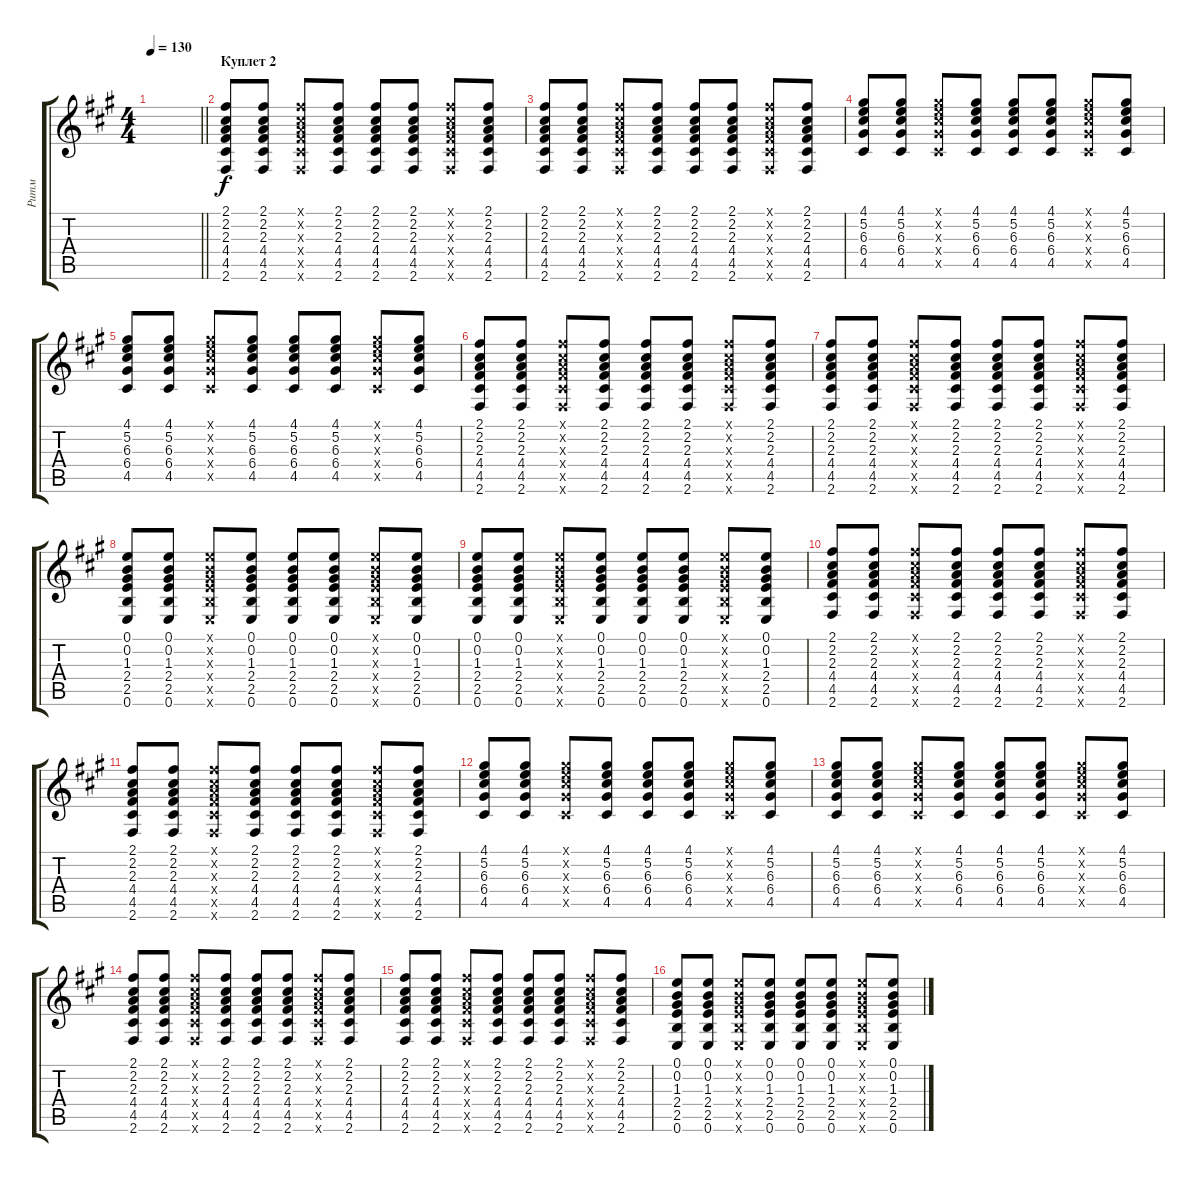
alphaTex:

\track ("Ритм" "Ритм") {solo instrument acousticguitarsteel}
\staff {score tabs}
\tuning (E4 B3 G3 D3 A2 E2) {hide}
\ts (4 4)
\tempo 130
\clef g2
\barLineRight lightlight
\ks f#minor
|
\section ("" "Куплет 2")
(2.1 2.2 2.3 4.4 4.5 2.6).8 (2.1 2.2 2.3 4.4 4.5 2.6).8 (2.1{x} 2.2{x} 2.3{x} 4.4{x} 4.5{x} 2.6{x}).8 (2.1 2.2 2.3 4.4 4.5 2.6).8 (2.1 2.2 2.3 4.4 4.5 2.6).8 (2.1 2.2 2.3 4.4 4.5 2.6).8 (2.1{x} 2.2{x} 2.3{x} 4.4{x} 4.5{x} 2.6{x}).8 (2.1 2.2 2.3 4.4 4.5 2.6).8 |
(2.1 2.2 2.3 4.4 4.5 2.6).8 (2.1 2.2 2.3 4.4 4.5 2.6).8 (2.1{x} 2.2{x} 2.3{x} 4.4{x} 4.5{x} 2.6{x}).8 (2.1 2.2 2.3 4.4 4.5 2.6).8 (2.1 2.2 2.3 4.4 4.5 2.6).8 (2.1 2.2 2.3 4.4 4.5 2.6).8 (2.1{x} 2.2{x} 2.3{x} 4.4{x} 4.5{x} 2.6{x}).8 (2.1 2.2 2.3 4.4 4.5 2.6).8 |
(4.1 5.2 6.3 6.4 4.5).8 (4.1 5.2 6.3 6.4 4.5).8 (4.1{x} 5.2{x} 6.3{x} 6.4{x} 4.5{x}).8 (4.1 5.2 6.3 6.4 4.5).8 (4.1 5.2 6.3 6.4 4.5).8 (4.1 5.2 6.3 6.4 4.5).8 (4.1{x} 5.2{x} 6.3{x} 6.4{x} 4.5{x}).8 (4.1 5.2 6.3 6.4 4.5).8 |
(4.1 5.2 6.3 6.4 4.5).8 (4.1 5.2 6.3 6.4 4.5).8 (4.1{x} 5.2{x} 6.3{x} 6.4{x} 4.5{x}).8 (4.1 5.2 6.3 6.4 4.5).8 (4.1 5.2 6.3 6.4 4.5).8 (4.1 5.2 6.3 6.4 4.5).8 (4.1{x} 5.2{x} 6.3{x} 6.4{x} 4.5{x}).8 (4.1 5.2 6.3 6.4 4.5).8 |
(2.1 2.2 2.3 4.4 4.5 2.6).8 (2.1 2.2 2.3 4.4 4.5 2.6).8 (2.1{x} 2.2{x} 2.3{x} 4.4{x} 4.5{x} 2.6{x}).8 (2.1 2.2 2.3 4.4 4.5 2.6).8 (2.1 2.2 2.3 4.4 4.5 2.6).8 (2.1 2.2 2.3 4.4 4.5 2.6).8 (2.1{x} 2.2{x} 2.3{x} 4.4{x} 4.5{x} 2.6{x}).8 (2.1 2.2 2.3 4.4 4.5 2.6).8 |
(2.1 2.2 2.3 4.4 4.5 2.6).8 (2.1 2.2 2.3 4.4 4.5 2.6).8 (2.1{x} 2.2{x} 2.3{x} 4.4{x} 4.5{x} 2.6{x}).8 (2.1 2.2 2.3 4.4 4.5 2.6).8 (2.1 2.2 2.3 4.4 4.5 2.6).8 (2.1 2.2 2.3 4.4 4.5 2.6).8 (2.1{x} 2.2{x} 2.3{x} 4.4{x} 4.5{x} 2.6{x}).8 (2.1 2.2 2.3 4.4 4.5 2.6).8 |
(0.1 0.2 1.3 2.4 2.5 0.6).8 (0.1 0.2 1.3 2.4 2.5 0.6).8 (0.1{x} 0.2{x} 1.3{x} 2.4{x} 2.5{x} 0.6{x}).8 (0.1 0.2 1.3 2.4 2.5 0.6).8 (0.1 0.2 1.3 2.4 2.5 0.6).8 (0.1 0.2 1.3 2.4 2.5 0.6).8 (0.1{x} 0.2{x} 1.3{x} 2.4{x} 2.5{x} 0.6{x}).8 (0.1 0.2 1.3 2.4 2.5 0.6).8 |
(0.1 0.2 1.3 2.4 2.5 0.6).8 (0.1 0.2 1.3 2.4 2.5 0.6).8 (0.1{x} 0.2{x} 1.3{x} 2.4{x} 2.5{x} 0.6{x}).8 (0.1 0.2 1.3 2.4 2.5 0.6).8 (0.1 0.2 1.3 2.4 2.5 0.6).8 (0.1 0.2 1.3 2.4 2.5 0.6).8 (0.1{x} 0.2{x} 1.3{x} 2.4{x} 2.5{x} 0.6{x}).8 (0.1 0.2 1.3 2.4 2.5 0.6).8 |
(2.1 2.2 2.3 4.4 4.5 2.6).8 (2.1 2.2 2.3 4.4 4.5 2.6).8 (2.1{x} 2.2{x} 2.3{x} 4.4{x} 4.5{x} 2.6{x}).8 (2.1 2.2 2.3 4.4 4.5 2.6).8 (2.1 2.2 2.3 4.4 4.5 2.6).8 (2.1 2.2 2.3 4.4 4.5 2.6).8 (2.1{x} 2.2{x} 2.3{x} 4.4{x} 4.5{x} 2.6{x}).8 (2.1 2.2 2.3 4.4 4.5 2.6).8 |
(2.1 2.2 2.3 4.4 4.5 2.6).8 (2.1 2.2 2.3 4.4 4.5 2.6).8 (2.1{x} 2.2{x} 2.3{x} 4.4{x} 4.5{x} 2.6{x}).8 (2.1 2.2 2.3 4.4 4.5 2.6).8 (2.1 2.2 2.3 4.4 4.5 2.6).8 (2.1 2.2 2.3 4.4 4.5 2.6).8 (2.1{x} 2.2{x} 2.3{x} 4.4{x} 4.5{x} 2.6{x}).8 (2.1 2.2 2.3 4.4 4.5 2.6).8 |
(4.1 5.2 6.3 6.4 4.5).8 (4.1 5.2 6.3 6.4 4.5).8 (4.1{x} 5.2{x} 6.3{x} 6.4{x} 4.5{x}).8 (4.1 5.2 6.3 6.4 4.5).8 (4.1 5.2 6.3 6.4 4.5).8 (4.1 5.2 6.3 6.4 4.5).8 (4.1{x} 5.2{x} 6.3{x} 6.4{x} 4.5{x}).8 (4.1 5.2 6.3 6.4 4.5).8 |
(4.1 5.2 6.3 6.4 4.5).8 (4.1 5.2 6.3 6.4 4.5).8 (4.1{x} 5.2{x} 6.3{x} 6.4{x} 4.5{x}).8 (4.1 5.2 6.3 6.4 4.5).8 (4.1 5.2 6.3 6.4 4.5).8 (4.1 5.2 6.3 6.4 4.5).8 (4.1{x} 5.2{x} 6.3{x} 6.4{x} 4.5{x}).8 (4.1 5.2 6.3 6.4 4.5).8 |
(2.1 2.2 2.3 4.4 4.5 2.6).8 (2.1 2.2 2.3 4.4 4.5 2.6).8 (2.1{x} 2.2{x} 2.3{x} 4.4{x} 4.5{x} 2.6{x}).8 (2.1 2.2 2.3 4.4 4.5 2.6).8 (2.1 2.2 2.3 4.4 4.5 2.6).8 (2.1 2.2 2.3 4.4 4.5 2.6).8 (2.1{x} 2.2{x} 2.3{x} 4.4{x} 4.5{x} 2.6{x}).8 (2.1 2.2 2.3 4.4 4.5 2.6).8 |
(2.1 2.2 2.3 4.4 4.5 2.6).8 (2.1 2.2 2.3 4.4 4.5 2.6).8 (2.1{x} 2.2{x} 2.3{x} 4.4{x} 4.5{x} 2.6{x}).8 (2.1 2.2 2.3 4.4 4.5 2.6).8 (2.1 2.2 2.3 4.4 4.5 2.6).8 (2.1 2.2 2.3 4.4 4.5 2.6).8 (2.1{x} 2.2{x} 2.3{x} 4.4{x} 4.5{x} 2.6{x}).8 (2.1 2.2 2.3 4.4 4.5 2.6).8 |
(0.1 0.2 1.3 2.4 2.5 0.6).8 (0.1 0.2 1.3 2.4 2.5 0.6).8 (0.1{x} 0.2{x} 1.3{x} 2.4{x} 2.5{x} 0.6{x}).8 (0.1 0.2 1.3 2.4 2.5 0.6).8 (0.1 0.2 1.3 2.4 2.5 0.6).8 (0.1 0.2 1.3 2.4 2.5 0.6).8 (0.1{x} 0.2{x} 1.3{x} 2.4{x} 2.5{x} 0.6{x}).8 (0.1 0.2 1.3 2.4 2.5 0.6).8
